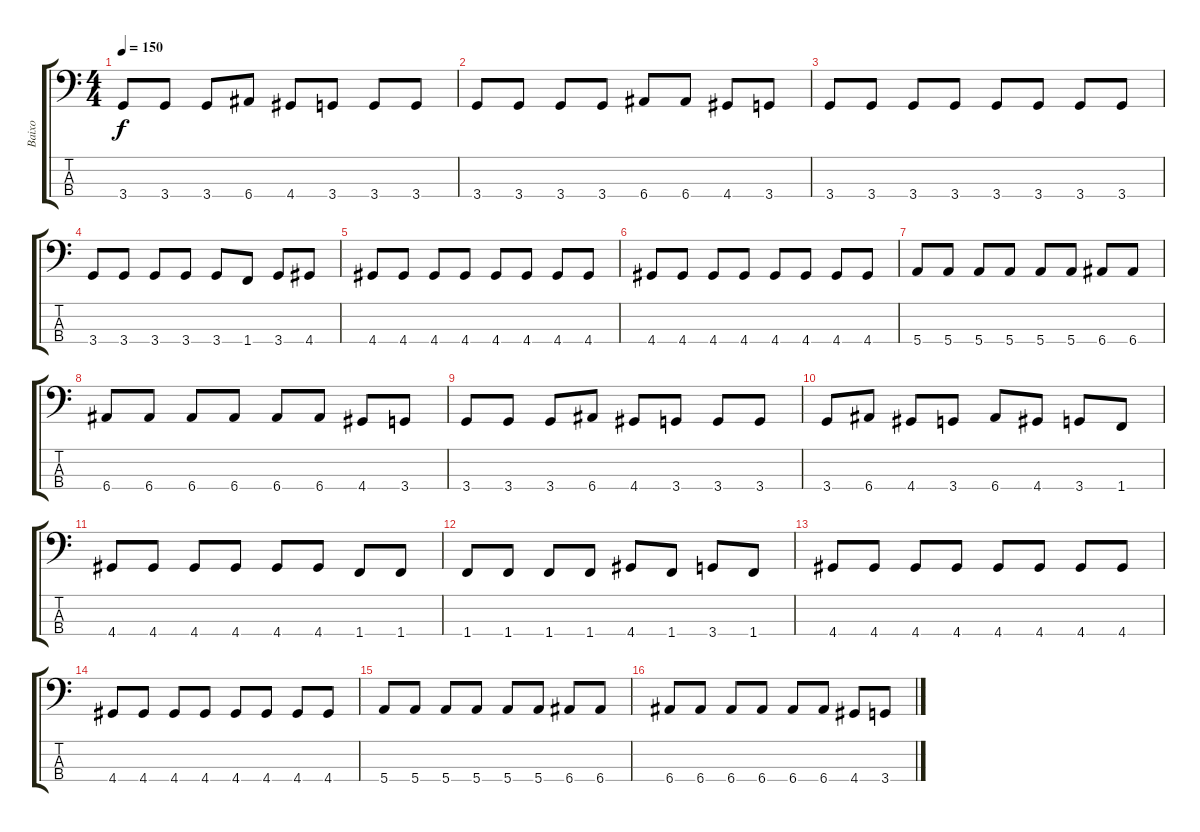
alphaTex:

\track ("Baixo" "Baixo") {instrument electricbassfinger}
\staff {score tabs}
\tuning (G2 D2 A1 E1) {hide}
\ts (4 4)
\tempo 150
\clef f4
\ks c
3.4.8{dy f} 3.4.8 3.4.8 6.4.8 4.4.8 3.4.8 3.4.8 3.4.8 |
3.4.8 3.4.8 3.4.8 3.4.8 6.4.8 6.4.8 4.4.8 3.4.8 |
3.4.8 3.4.8 3.4.8 3.4.8 3.4.8 3.4.8 3.4.8 3.4.8 |
3.4.8 3.4.8 3.4.8 3.4.8 3.4.8 1.4.8 3.4.8 4.4.8 |
4.4.8 4.4.8 4.4.8 4.4.8 4.4.8 4.4.8 4.4.8 4.4.8 |
4.4.8 4.4.8 4.4.8 4.4.8 4.4.8 4.4.8 4.4.8 4.4.8 |
5.4.8 5.4.8 5.4.8 5.4.8 5.4.8 5.4.8 6.4.8 6.4.8 |
6.4.8 6.4.8 6.4.8 6.4.8 6.4.8 6.4.8 4.4.8 3.4.8 |
3.4.8 3.4.8 3.4.8 6.4.8 4.4.8 3.4.8 3.4.8 3.4.8 |
3.4.8 6.4.8 4.4.8 3.4.8 6.4.8 4.4.8 3.4.8 1.4.8 |
4.4.8 4.4.8 4.4.8 4.4.8 4.4.8 4.4.8 1.4.8 1.4.8 |
1.4.8 1.4.8 1.4.8 1.4.8 4.4.8 1.4.8 3.4.8 1.4.8 |
4.4.8 4.4.8 4.4.8 4.4.8 4.4.8 4.4.8 4.4.8 4.4.8 |
4.4.8 4.4.8 4.4.8 4.4.8 4.4.8 4.4.8 4.4.8 4.4.8 |
5.4.8 5.4.8 5.4.8 5.4.8 5.4.8 5.4.8 6.4.8 6.4.8 |
6.4.8 6.4.8 6.4.8 6.4.8 6.4.8 6.4.8 4.4.8 3.4.8
